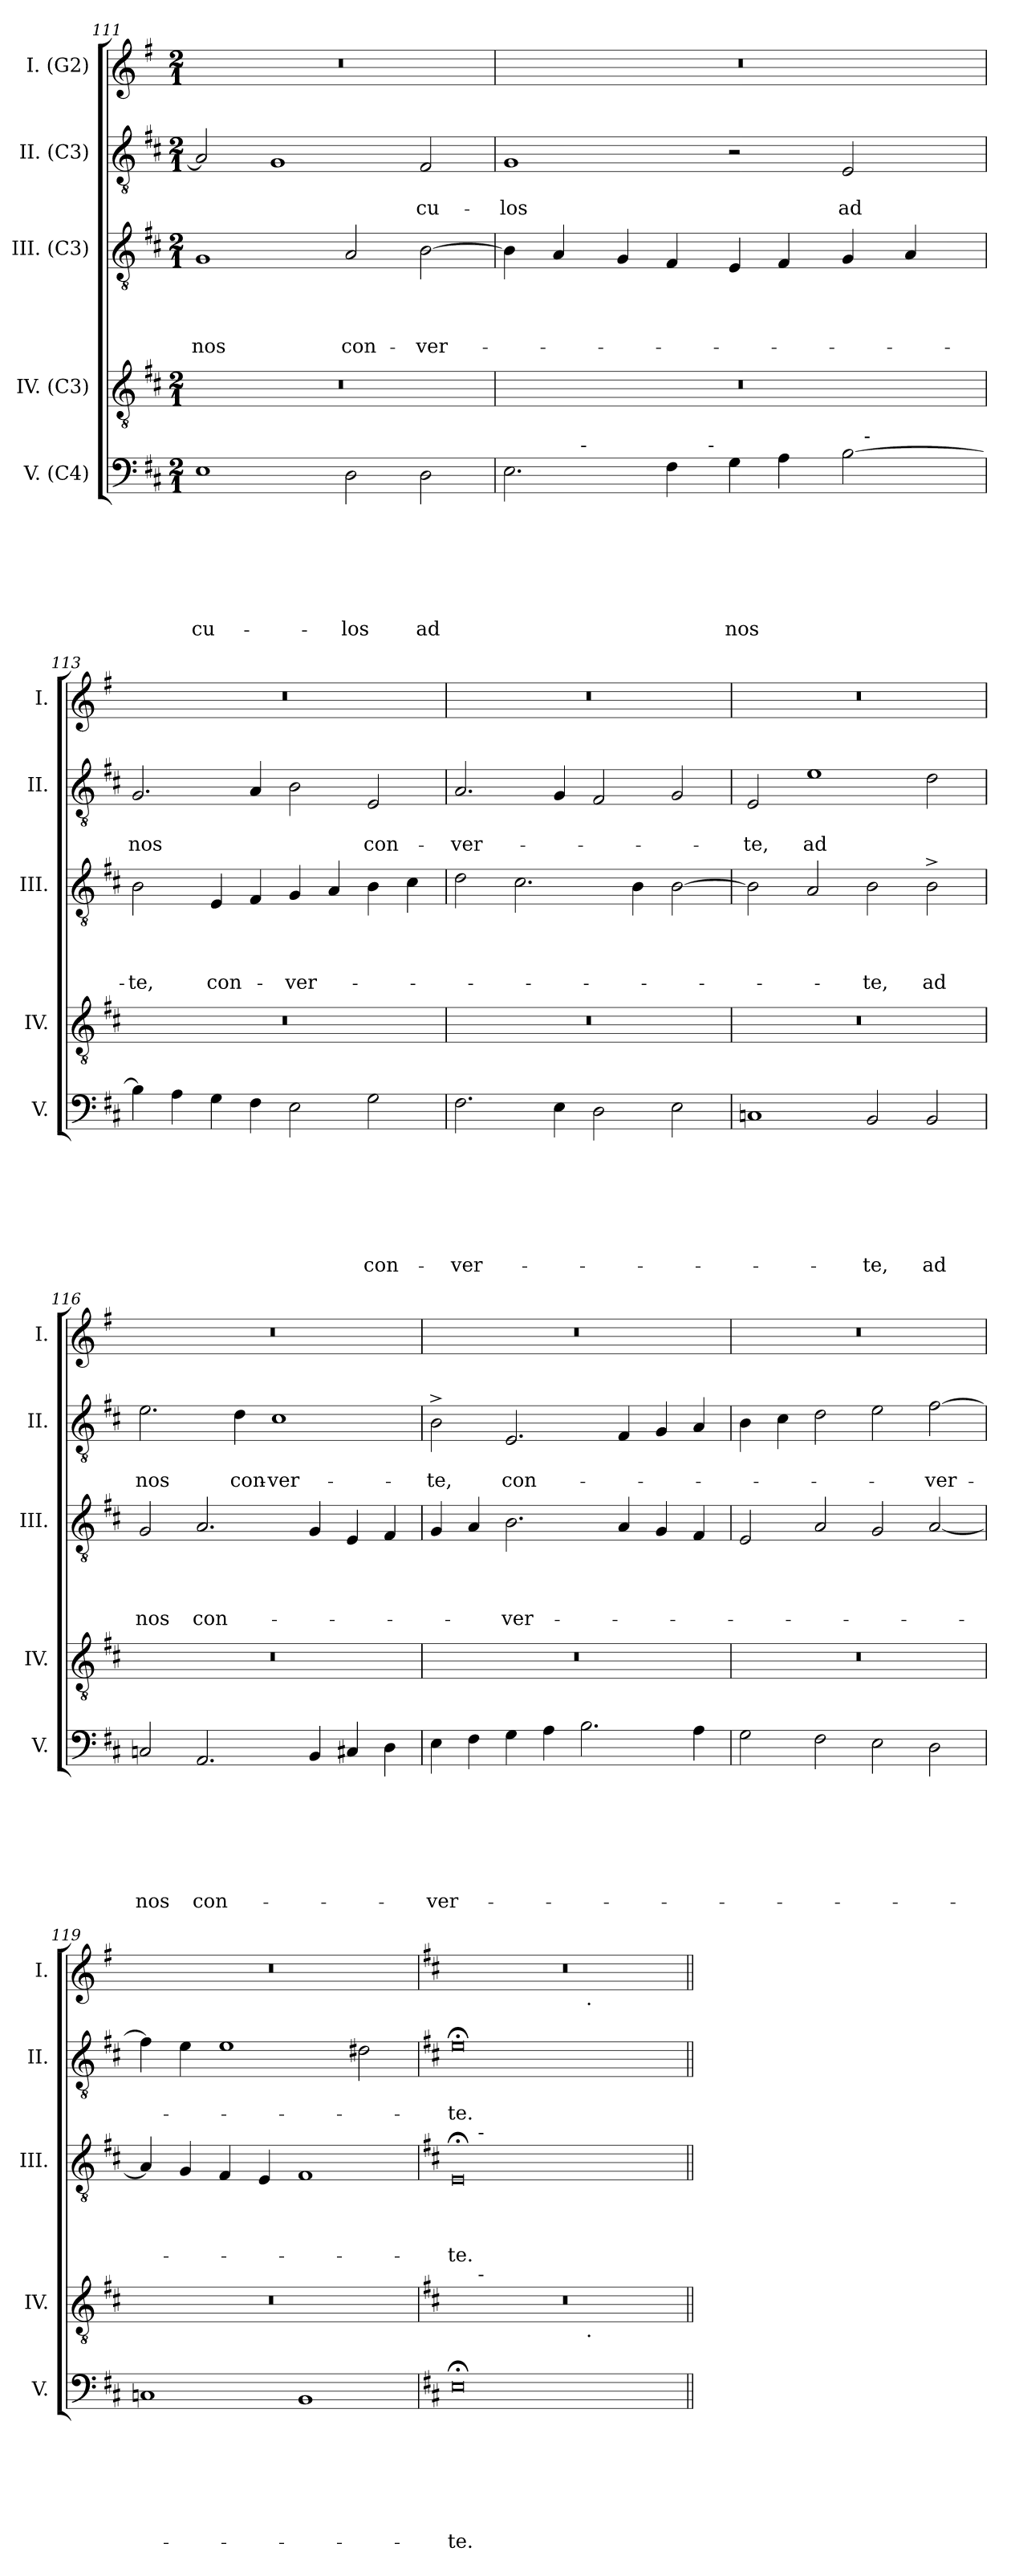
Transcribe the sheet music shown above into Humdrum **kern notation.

**kern	**text	**text	**text	**text	**text	**text	**text	**kern	**kern	**text	**text	**text	**text	**kern	**text	**text	**kern
*part5	*part5	*part5	*part5	*part5	*part5	*part5	*part5	*part4	*part3	*part3	*part3	*part3	*part3	*part2	*part2	*part2	*part1
*staff5	*staff5	*staff5	*staff5	*staff5	*staff5	*staff5	*staff5	*staff4	*staff3	*staff3	*staff3	*staff3	*staff3	*staff2	*staff2	*staff2	*staff1
*I"V. (C4)	*	*	*	*	*	*	*	*I"IV. (C3)	*I"III. (C3)	*	*	*	*	*I"II. (C3)	*	*	*I"I. (G2)
*I'V.	*	*	*	*	*	*	*	*I'IV.	*I'III.	*	*	*	*	*I'II.	*	*	*I'I.
*clefF4	*	*	*	*	*	*	*	*clefGv2	*clefGv2	*	*	*	*	*clefGv2	*	*	*clefG2
*k[f#c#]	*	*	*	*	*	*	*	*k[f#c#]	*k[f#c#]	*	*	*	*	*k[f#c#]	*	*	*k[f#]
*D:	*	*	*	*	*	*	*	*D:	*D:	*	*	*	*	*D:	*	*	*G:
*M2/1	*	*	*	*	*	*	*	*M2/1	*M2/1	*	*	*	*	*M2/1	*	*	*M2/1
=111	=111	=111	=111	=111	=111	=111	=111	=111	=111	=111	=111	=111	=111	=111	=111	=111	=111
!	!	!	!	!	!	!	!LO:LY:b	!	!	!	!	!	!LO:LY:b	!	!	!	!
1E	.	.	.	.	.	.	-cu-	0r	1G	.	.	.	nos	2A/]	.	.	0r
.	.	.	.	.	.	.	.	.	.	.	.	.	.	1G	.	.	.
!	!	!	!	!	!	!	!LO:LY:b	!	!	!	!	!	!LO:LY:b	!	!	!	!
2D\	.	.	.	.	.	.	-los	.	2A/	.	.	.	con-	.	.	.	.
!	!	!	!	!	!	!	!LO:LY:b	!	!	!	!	!	!LO:LY:b	!	!	!LO:LY:b	!
2D\	.	.	.	.	.	.	ad	.	[<2B\	.	.	.	-ver-	2F#/	.	-cu-	.
!!LO:LB:g=z
=112	=112	=112	=112	=112	=112	=112	=112	=112	=112	=112	=112	=112	=112	=112	=112	=112	=112
!	!	!	!	!	!	!	!	!	!	!	!	!	!	!	!	!LO:LY:b	!
*^	*	*	*	*	*	*	*	*	*	*	*	*	*	*	*	*	*
*	*^	*	*	*	*	*	*	*	*	*	*	*	*	*	*	*	*	*
*	*	*^	*	*	*	*	*	*	*	*	*	*	*	*	*	*	*	*	*
2.E\	4ryy	2...ryy	1ryy	.	.	.	.	.	.	.	0r	4B\]	.	.	.	.	1G	.	-los	0r
.	16.ryy	.	.	.	.	.	.	.	.	.	.	4A/	.	.	.	.	.	.	.	.
!	!LO:TX:a:t=-	!	!	!	!	!	!	!	!	!	!	!	!	!	!	!	!	!	!	!
.	1ryy	.	.	.	.	.	.	.	.	.	.	.	.	.	.	.	.	.	.	.
.	.	.	.	.	.	.	.	.	.	.	.	4G/	.	.	.	.	.	.	.	.
4F#\	.	.	.	.	.	.	.	.	.	.	.	4F#/	.	.	.	.	.	.	.	.
!	!	!LO:TX:a:t=-	!	!	!	!	!	!	!	!	!	!	!	!	!	!	!	!	!	!
.	.	1ryy	.	.	.	.	.	.	.	.	.	.	.	.	.	.	.	.	.	.
!	!	!	!	!	!	!	!	!	!	!LO:LY:b	!	!	!	!	!	!	!	!	!	!
4G\	.	.	2ryy	.	.	.	.	.	.	nos	.	4E/	.	.	.	.	2r	.	.	.
4A\	.	.	.	.	.	.	.	.	.	.	.	4F#/	.	.	.	.	.	.	.	.
.	2ryy	.	.	.	.	.	.	.	.	.	.	.	.	.	.	.	.	.	.	.
!	!	!	!	!	!	!	!	!	!	!	!	!	!	!	!	!	!	!	!LO:LY:b	!
[>2B\	.	.	16ryy	.	.	.	.	.	.	.	.	4G/	.	.	.	.	2E/	.	ad	.
!	!	!	!LO:TX:a:t=-	!	!	!	!	!	!	!	!	!	!	!	!	!	!	!	!	!
.	.	.	4..ryy	.	.	.	.	.	.	.	.	.	.	.	.	.	.	.	.	.
.	.	.	.	.	.	.	.	.	.	.	.	4A/	.	.	.	.	.	.	.	.
.	8ryy	.	.	.	.	.	.	.	.	.	.	.	.	.	.	.	.	.	.	.
.	.	16ryy	.	.	.	.	.	.	.	.	.	.	.	.	.	.	.	.	.	.
.	32ryy	.	.	.	.	.	.	.	.	.	.	.	.	.	.	.	.	.	.	.
=113	=113	=113	=113	=113	=113	=113	=113	=113	=113	=113	=113	=113	=113	=113	=113	=113	=113	=113	=113	=113
!	!	!	!	!	!	!	!	!	!	!	!	!	!	!	!	!LO:LY:b	!	!	!LO:LY:b	!
*v	*v	*v	*v	*	*	*	*	*	*	*	*	*	*	*	*	*	*	*	*	*
4B\]	.	.	.	.	.	.	.	0r	2B\	.	.	.	-te,	2.G/	.	nos	0r
4A\	.	.	.	.	.	.	.	.	.	.	.	.	.	.	.	.	.
!	!	!	!	!	!	!	!	!	!	!	!	!	!LO:LY:b	!	!	!	!
4G\	.	.	.	.	.	.	.	.	4E/	.	.	.	con-	.	.	.	.
4F#\	.	.	.	.	.	.	.	.	4F#/	.	.	.	.	4A/	.	.	.
!	!	!	!	!	!	!	!	!	!	!	!	!	!LO:LY:b	!	!	!	!
2E\	.	.	.	.	.	.	.	.	4G/	.	.	.	-ver-	2B\	.	.	.
.	.	.	.	.	.	.	.	.	4A/	.	.	.	.	.	.	.	.
!	!	!	!	!	!	!	!LO:LY:b	!	!	!	!	!	!	!	!	!LO:LY:b	!
2G\	.	.	.	.	.	.	con-	.	4B\	.	.	.	.	2E/	.	con-	.
.	.	.	.	.	.	.	.	.	4c#\	.	.	.	.	.	.	.	.
=114	=114	=114	=114	=114	=114	=114	=114	=114	=114	=114	=114	=114	=114	=114	=114	=114	=114
!	!	!	!	!	!	!	!LO:LY:b	!	!	!	!	!	!	!	!	!LO:LY:b	!
2.F#\	.	.	.	.	.	.	-ver-	0r	2d\	.	.	.	.	2.A/	.	-ver-	0r
.	.	.	.	.	.	.	.	.	2.c#\	.	.	.	.	.	.	.	.
4E\	.	.	.	.	.	.	.	.	.	.	.	.	.	4G/	.	.	.
2D\	.	.	.	.	.	.	.	.	.	.	.	.	.	2F#/	.	.	.
.	.	.	.	.	.	.	.	.	4B\	.	.	.	.	.	.	.	.
2E\	.	.	.	.	.	.	.	.	[>2B\	.	.	.	.	2G/	.	.	.
=115	=115	=115	=115	=115	=115	=115	=115	=115	=115	=115	=115	=115	=115	=115	=115	=115	=115
!	!	!	!	!	!	!	!	!	!	!	!	!	!	!	!	!LO:LY:b	!
1C	.	.	.	.	.	.	.	0r	2B\]	.	.	.	.	2E/	.	-te,	0r
!	!	!	!	!	!	!	!	!	!	!	!	!	!	!	!	!LO:LY:b	!
.	.	.	.	.	.	.	.	.	2A/	.	.	.	.	1e	.	ad	.
!	!	!	!	!	!	!	!LO:LY:b	!	!	!	!	!	!LO:LY:b	!	!	!	!
2BB/	.	.	.	.	.	.	-te,	.	2B\	.	.	.	-te,	.	.	.	.
!	!	!	!	!	!	!	!LO:LY:b	!	!	!	!	!	!LO:LY:b	!	!	!	!
2BB/	.	.	.	.	.	.	ad	.	2B^>\	.	.	.	ad	2d\	.	.	.
!!LO:LB:g=z
=116	=116	=116	=116	=116	=116	=116	=116	=116	=116	=116	=116	=116	=116	=116	=116	=116	=116
!	!	!	!	!	!	!	!LO:LY:b	!	!	!	!	!	!LO:LY:b	!	!	!LO:LY:b	!
2Cn/	.	.	.	.	.	.	nos	0r	2G/	.	.	.	nos	2.e\	.	nos	0r
!	!	!	!	!	!	!	!LO:LY:b	!	!	!	!	!	!LO:LY:b	!	!	!	!
2.AA/	.	.	.	.	.	.	con-	.	2.A/	.	.	.	con-	.	.	.	.
!	!	!	!	!	!	!	!	!	!	!	!	!	!	!	!	!LO:LY:b	!
.	.	.	.	.	.	.	.	.	.	.	.	.	.	4d\	.	con-	.
!	!	!	!	!	!	!	!	!	!	!	!	!	!	!	!	!LO:LY:b:rj	!
.	.	.	.	.	.	.	.	.	.	.	.	.	.	1c#	.	-ver-	.
4BB/	.	.	.	.	.	.	.	.	4G/	.	.	.	.	.	.	.	.
4C#/	.	.	.	.	.	.	.	.	4E/	.	.	.	.	.	.	.	.
4D\	.	.	.	.	.	.	.	.	4F#/	.	.	.	.	.	.	.	.
=117	=117	=117	=117	=117	=117	=117	=117	=117	=117	=117	=117	=117	=117	=117	=117	=117	=117
!	!	!	!	!	!	!	!LO:LY:b	!	!	!	!	!	!	!	!	!LO:LY:b	!
4E\	.	.	.	.	.	.	-ver-	0r	4G/	.	.	.	.	2B^>\	.	-te,	0r
4F#\	.	.	.	.	.	.	.	.	4A/	.	.	.	.	.	.	.	.
!	!	!	!	!	!	!	!	!	!	!	!	!	!LO:LY:b	!	!	!LO:LY:b	!
4G\	.	.	.	.	.	.	.	.	2.B\	.	.	.	-ver-	2.E/	.	con-	.
4A\	.	.	.	.	.	.	.	.	.	.	.	.	.	.	.	.	.
2.B\	.	.	.	.	.	.	.	.	.	.	.	.	.	.	.	.	.
.	.	.	.	.	.	.	.	.	4A/	.	.	.	.	4F#/	.	.	.
.	.	.	.	.	.	.	.	.	4G/	.	.	.	.	4G/	.	.	.
4A\	.	.	.	.	.	.	.	.	4F#/	.	.	.	.	4A/	.	.	.
=118	=118	=118	=118	=118	=118	=118	=118	=118	=118	=118	=118	=118	=118	=118	=118	=118	=118
2G\	.	.	.	.	.	.	.	0r	2E/	.	.	.	.	4B\	.	.	0r
.	.	.	.	.	.	.	.	.	.	.	.	.	.	4c#\	.	.	.
2F#\	.	.	.	.	.	.	.	.	2A/	.	.	.	.	2d\	.	.	.
2E\	.	.	.	.	.	.	.	.	2G/	.	.	.	.	2e\	.	.	.
!	!	!	!	!	!	!	!	!	!	!	!	!	!	!	!	!LO:LY:b	!
2D\	.	.	.	.	.	.	.	.	[<2A/	.	.	.	.	[>2f#\	.	-ver-	.
=119	=119	=119	=119	=119	=119	=119	=119	=119	=119	=119	=119	=119	=119	=119	=119	=119	=119
1C	.	.	.	.	.	.	.	0r	4A/]	.	.	.	.	4f#\]	.	.	0r
.	.	.	.	.	.	.	.	.	4G/	.	.	.	.	4e\	.	.	.
.	.	.	.	.	.	.	.	.	4F#/	.	.	.	.	1e	.	.	.
.	.	.	.	.	.	.	.	.	4E/	.	.	.	.	.	.	.	.
1BB	.	.	.	.	.	.	.	.	1F#	.	.	.	.	.	.	.	.
.	.	.	.	.	.	.	.	.	.	.	.	.	.	2d#\	.	.	.
!!LO:LB:g=z
=120	=120	=120	=120	=120	=120	=120	=120	=120	=120	=120	=120	=120	=120	=120	=120	=120	=120
*	*	*	*	*	*	*	*	*	*	*	*	*	*	*	*	*	*k[f#c#]
*	*	*	*	*	*	*	*	*	*	*	*	*	*	*	*	*	*D:
!	!	!	!	!	!	!	!LO:LY:b:rj	!	!	!	!	!	!LO:LY:b:rj	!	!	!LO:LY:b:rj	!
*	*	*	*	*	*	*	*	*^	*^	*	*	*	*	*	*	*	*^
*	*	*	*	*	*	*	*	*	*^	*	*	*	*	*	*	*	*	*	*	*
0E;<	.	.	.	.	.	.	-te.	0r	8ryy	2ryy	0E;	8ryy	.	.	.	-te.	0e;<	.	-te.	0r	2ryy
!	!	!	!	!	!	!	!	!	!	!	!	!LO:TX:a:t=-	!	!	!	!	!	!	!	!	!
!	!	!	!	!	!	!	!	!	!LO:TX:a:t=-	!	!	!	!	!	!	!	!	!	!	!	!
.	.	.	.	.	.	.	.	.	1...ryy	.	.	1...ryy	.	.	.	.	.	.	.	.	.
.	.	.	.	.	.	.	.	.	.	4...ryy	.	.	.	.	.	.	.	.	.	.	4...ryy
!	!	!	!	!	!	!	!	!	!	!	!	!	!	!	!	!	!	!	!	!	!LO:TX:b:t=.
!	!	!	!	!	!	!	!	!	!	!LO:TX:b:t=.	!	!	!	!	!	!	!	!	!	!	!
.	.	.	.	.	.	.	.	.	.	1ryy	.	.	.	.	.	.	.	.	.	.	1ryy
.	.	.	.	.	.	.	.	.	.	32ryy	.	.	.	.	.	.	.	.	.	.	32ryy
*	*	*	*	*	*	*	*	*v	*v	*v	*	*	*	*	*	*	*	*	*	*v	*v
*	*	*	*	*	*	*	*	*	*v	*v	*	*	*	*	*	*	*	*
=||	=||	=||	=||	=||	=||	=||	=||	=||	=||	=||	=||	=||	=||	=||	=||	=||	=||
*-	*-	*-	*-	*-	*-	*-	*-	*-	*-	*-	*-	*-	*-	*-	*-	*-	*-
